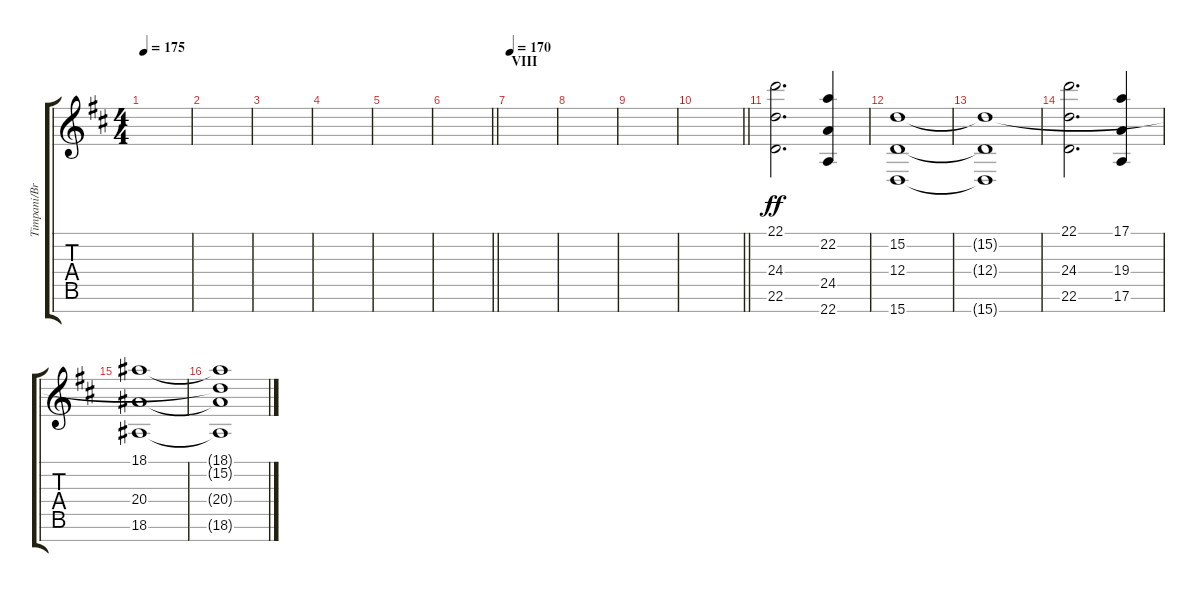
\track ("Timpani/Brass [Orchestra]" "Timpani/Br") {instrument timpani}
\staff {score tabs}
\tuning (E4 B3 G3 D3 A2 E2 B1) {hide}
\ts (4 4)
\tempo 175
\clef g2
\ks d
|
|
|
|
|
\barLineRight lightlight
|
\section ("" "VIII")
\tempo 170
|
|
|
\barLineRight lightlight
|
(22.1 24.4 22.6).2{d dy ff volume 16 instrument brasssection} (22.2 24.5 22.7).4 |
(15.2 12.4 15.7).1 |
(15.2{t} 12.4{t} 15.7{t}).1 |
(22.1 24.4 22.6).2{d} (17.1 19.4 17.6).4 |
(18.1 20.4 18.6).1 |
(18.1{t} 15.2{t} 20.4{t} 18.6{t}).1
